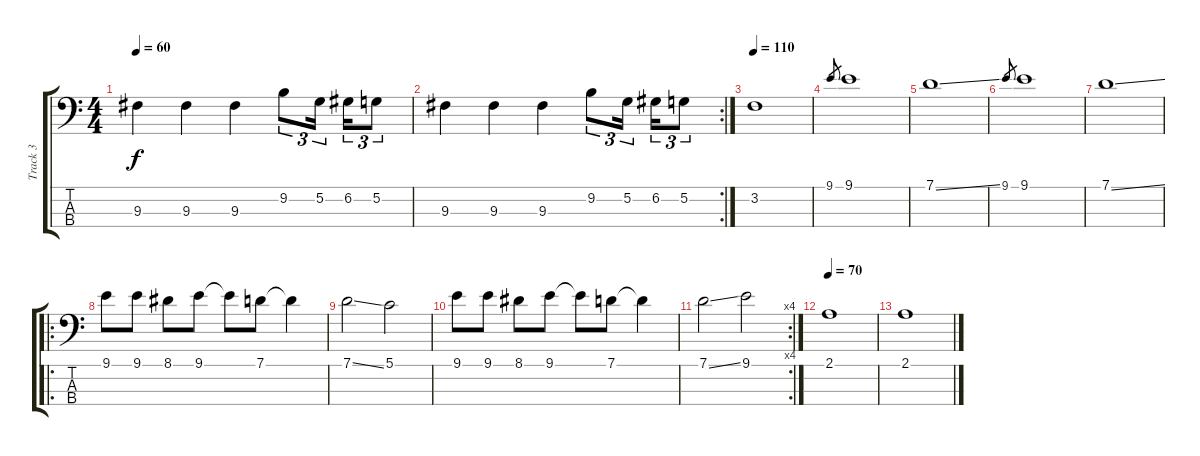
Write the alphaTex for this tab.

\track ("Track 3" "Track 3") {instrument electricbassfinger}
\staff {score tabs}
\tuning (G2 D2 A1 E1) {hide}
\ts (4 4)
\tempo 60
\clef f4
\ks c
9.3.4{dy f} 9.3.4 9.3.4 9.2.8{tu (3 2)} 5.2.16{tu (3 2)} 6.2.16{tu (3 2)} 5.2.8{tu (3 2)} |
\rc 2
9.3.4 9.3.4 9.3.4 9.2.8{tu (3 2)} 5.2.16{tu (3 2)} 6.2.16{tu (3 2)} 5.2.8{tu (3 2)} |
\tempo 110
3.2.1 |
9.1.8{gr} 9.1.1 |
7.1{ss}.1 |
9.1.8{gr} 9.1.1 |
7.1{ss}.1 |
\ro
9.1.8 9.1.8 8.1.8 9.1.8 9.1{t}.8 7.1.8 7.1{t}.4 |
7.1{ss}.2 5.1.2 |
9.1.8 9.1.8 8.1.8 9.1.8 9.1{t}.8 7.1.8 7.1{t}.4 |
\rc 4
7.1{ss}.2 9.1.2 |
\tempo 70
2.1.1 |
2.1.1
